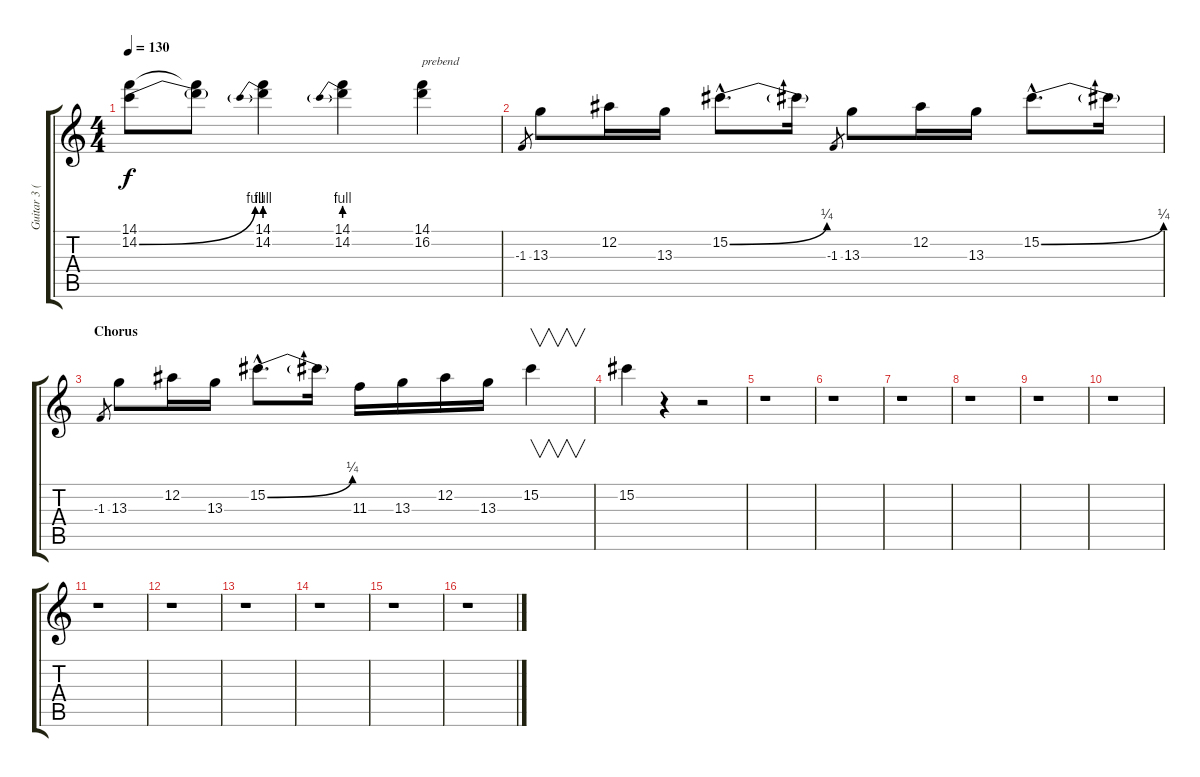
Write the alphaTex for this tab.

\track ("Guitar 3 (Slash)" "Guitar 3 (") {instrument distortionguitar}
\staff {score tabs}
\tuning (Eb4 Bb3 Gb3 Db3 Ab2 Eb2) {hide}
\ts (4 4)
\tempo 130
\clef g2
\ks c
(14.1 14.2{be (bend 0 0 60 4)}).8{dy f} (14.1{t} 14.2{t}).8 (14.1 14.2{be (prebend 0 4 60 4)}).4 (14.1 14.2{be (prebend 0 4 60 4)}).4 (14.1 16.2).4{txt "prebend"} |
-1.3.8{gr} 13.3.8 12.2.16 13.3.16 15.2{be (bend 0 0 60 1) hac}.8{d} 15.2{t}.16 -1.3.8{gr} 13.3.8 12.2.16 13.3.16 15.2{be (bend 0 0 60 1) hac}.8{d} 15.2{t}.16 |
\section ("" "Chorus")
-1.3.8{gr} 13.3.8 12.2.16 13.3.16 15.2{be (bend 0 0 60 1) hac}.8{d} 15.2{t}.16 11.3.16 13.3.16 12.2.16 13.3.16 15.2.4{v} |
15.2.4 r.4 r.2 |
r.1 |
r.1 |
r.1 |
r.1 |
r.1 |
r.1 |
r.1 |
r.1 |
r.1 |
r.1 |
r.1 |
r.1
